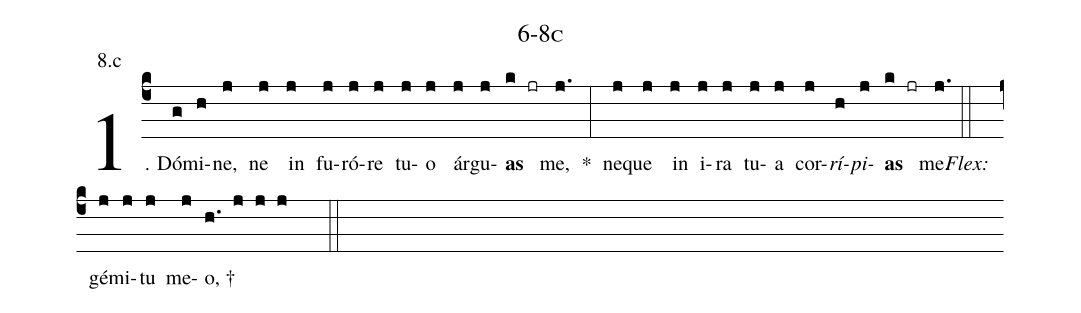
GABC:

name: 6-8c;
annotation: 8.c;
%%
(c4)1. Dó(g)mi(h)ne,(j) ne(j) in(j) fu(j)ró(j)re(j) tu(j)o(j) ár(j)gu(j)<b>as</b>(k jr) me,(j.) *(:) ne(j)que(j) in(j) i(j)ra(j) tu(j)a(j) cor(j)<i>rí</i>(h)<i>pi</i>(j)<b>as</b>(k jr) me.(j.) (::)
<i>Flex:</i>()  gé(j)mi(j)tu(j) me(j)o, †(h. j j j  ::)
